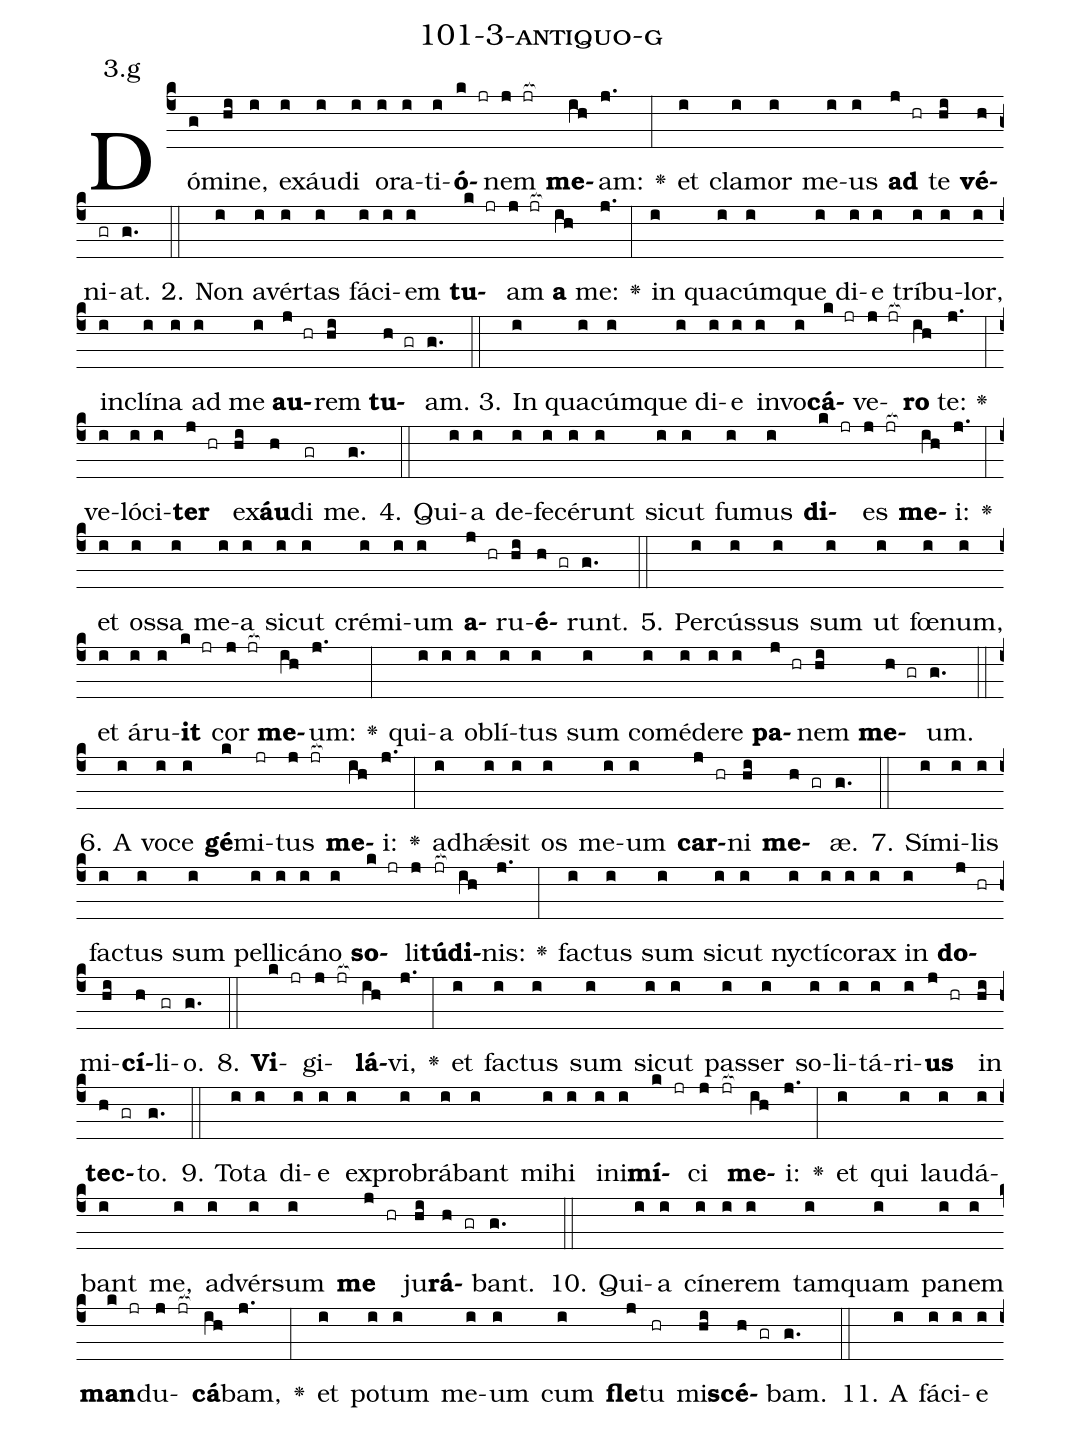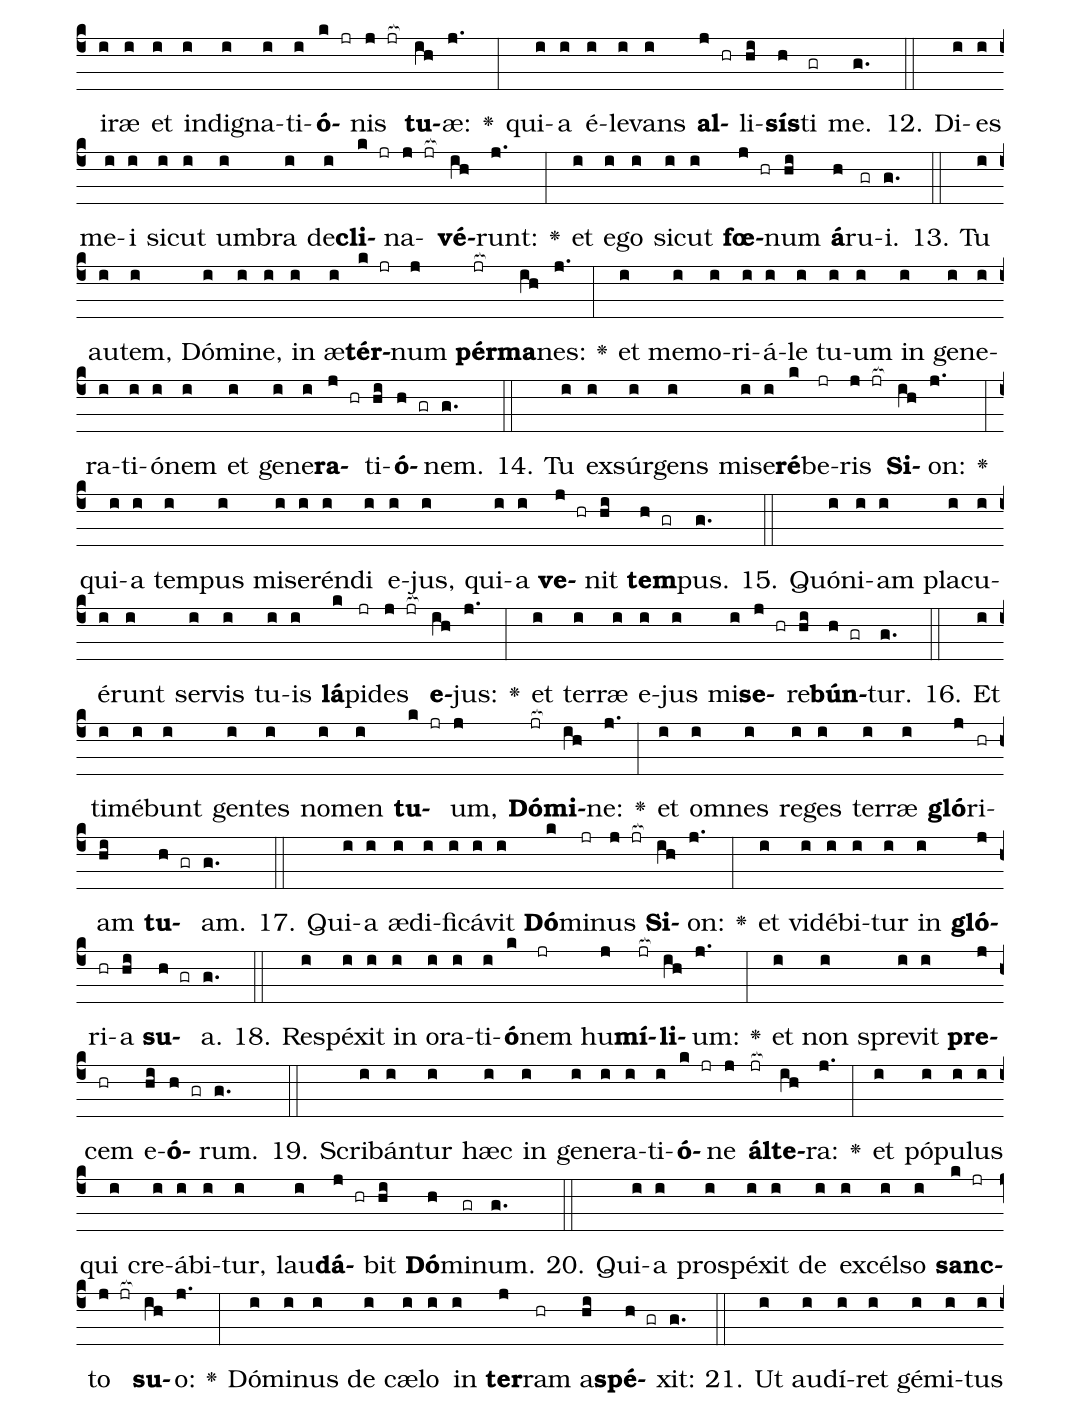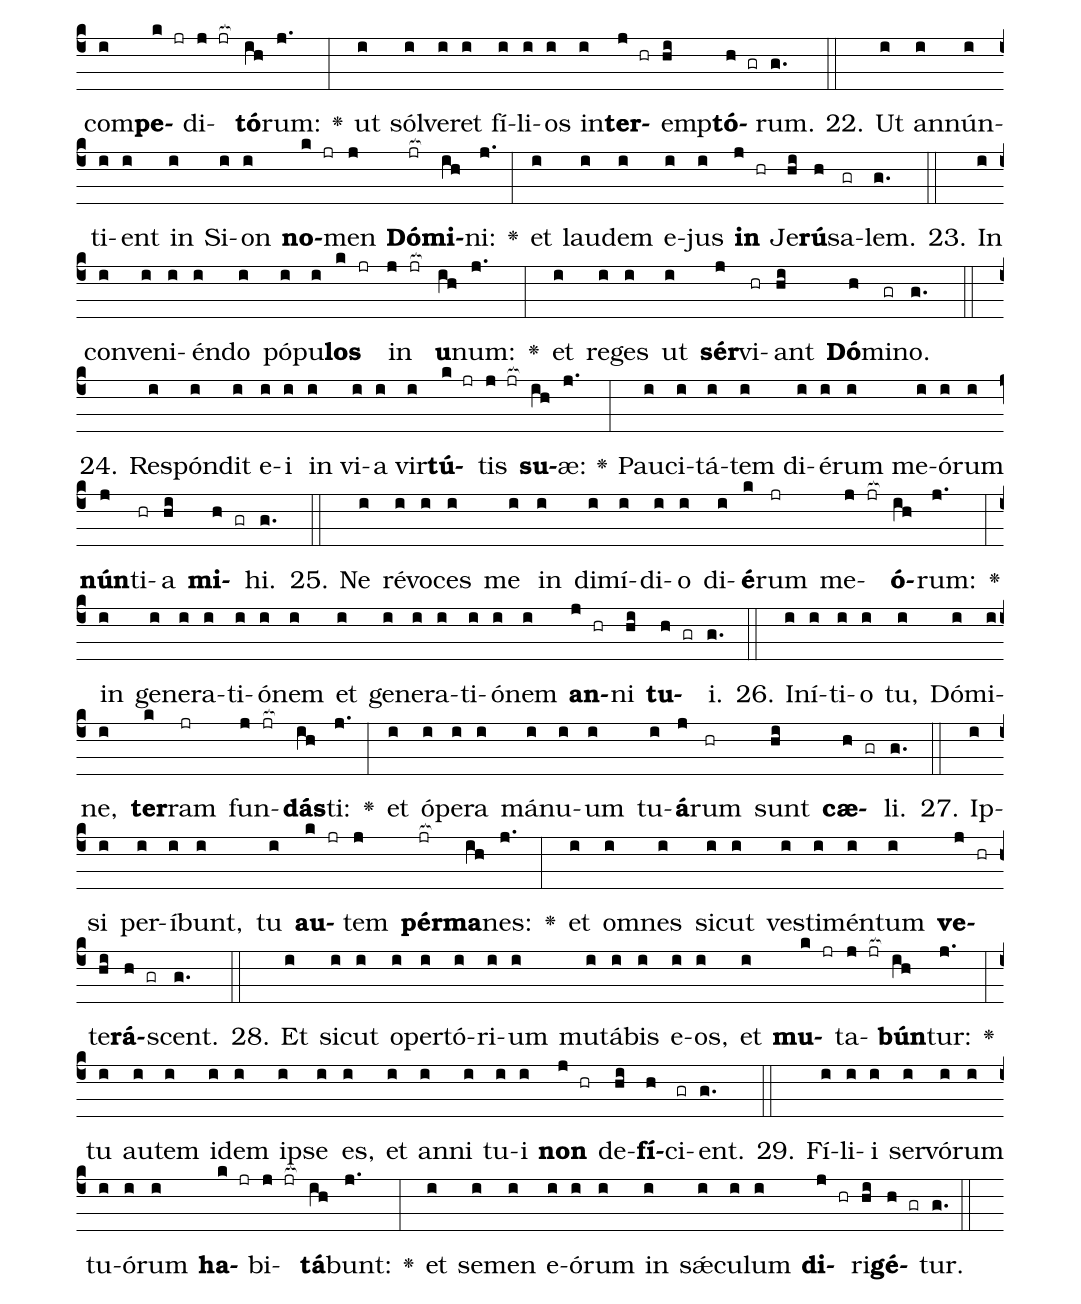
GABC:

name: 101-3-antiquo-g;
annotation: 3.g;
%%
(c4)Dó(g)mi(hi)ne,(i) ex(i)áu(i)di(i) o(i)ra(i)ti(i)<b>ó</b>(k jr)nem(j jr[ocb:1{]) <b>me</b>(ih[ocb:0}])am:(j.) <v>\greheightstar</v>(:) et(i) cla(i)mor(i) me(i)us(i) <b>ad</b>(j hr) te(hi) <b>vé</b>(h)ni(gr)at.(g.) (::)
2. Non(i) a(i)vér(i)tas(i) fá(i)ci(i)em(i) <b>tu</b>(k jr)am(j jr[ocb:1{]) <b>a</b>(ih[ocb:0}]) me:(j.) <v>\greheightstar</v>(:) in(i) qua(i)cúm(i)que(i) di(i)e(i) trí(i)bu(i)lor,(i) in(i)clí(i)na(i) ad(i) me(i) <b>au</b>(j hr)rem(hi) <b>tu</b>(h gr)am.(g.) (::)
3. In(i) qua(i)cúm(i)que(i) di(i)e(i) in(i)vo(i)<b>cá</b>(k jr)ve(j jr[ocb:1{])<b>ro</b>(ih[ocb:0}]) te:(j.) <v>\greheightstar</v>(:) ve(i)ló(i)ci(i)<b>ter</b>(j hr) ex(hi)<b>áu</b>(h)di(gr) me.(g.) (::)
4. Qui(i)a(i) de(i)fe(i)cé(i)runt(i) sic(i)ut(i) fu(i)mus(i) <b>di</b>(k jr)es(j jr[ocb:1{]) <b>me</b>(ih[ocb:0}])i:(j.) <v>\greheightstar</v>(:) et(i) os(i)sa(i) me(i)a(i) sic(i)ut(i) cré(i)mi(i)um(i) <b>a</b>(j hr)ru(hi)<b>é</b>(h gr)runt.(g.) (::)
5. Per(i)cús(i)sus(i) sum(i) ut(i) fœ(i)num,(i) et(i) á(i)ru(i)<b>it</b>(k jr) cor(j jr[ocb:1{]) <b>me</b>(ih[ocb:0}])um:(j.) <v>\greheightstar</v>(:) qui(i)a(i) ob(i)lí(i)tus(i) sum(i) com(i)é(i)de(i)re(i) <b>pa</b>(j hr)nem(hi) <b>me</b>(h gr)um.(g.) (::)
6. A(i) vo(i)ce(i) <b>gé</b>(k)mi(jr)tus(j jr[ocb:1{]) <b>me</b>(ih[ocb:0}])i:(j.) <v>\greheightstar</v>(:) ad(i)hǽ(i)sit(i) os(i) me(i)um(i) <b>car</b>(j hr)ni(hi) <b>me</b>(h gr)æ.(g.) (::)
7. Sí(i)mi(i)lis(i) fac(i)tus(i) sum(i) pel(i)li(i)cá(i)no(i) <b>so</b>(k jr)li(j)<b>tú</b>(jr[ocb:1{])<b>di</b>(ih[ocb:0}])nis:(j.) <v>\greheightstar</v>(:) fac(i)tus(i) sum(i) sic(i)ut(i) nyc(i)tí(i)co(i)rax(i) in(i) <b>do</b>(j hr)mi(hi)<b>cí</b>(h)li(gr)o.(g.) (::)
8. <b>Vi</b>(k jr)gi(j jr[ocb:1{])<b>lá</b>(ih[ocb:0}])vi,(j.) <v>\greheightstar</v>(:) et(i) fac(i)tus(i) sum(i) sic(i)ut(i) pas(i)ser(i) so(i)li(i)tá(i)ri(i)<b>us</b>(j hr) in(hi) <b>tec</b>(h gr)to.(g.) (::)
9. To(i)ta(i) di(i)e(i) ex(i)pro(i)brá(i)bant(i) mi(i)hi(i) in(i)i(i)<b>mí</b>(k jr)ci(j jr[ocb:1{]) <b>me</b>(ih[ocb:0}])i:(j.) <v>\greheightstar</v>(:) et(i) qui(i) lau(i)dá(i)bant(i) me,(i) ad(i)vér(i)sum(i) <b>me</b>(j hr) ju(hi)<b>rá</b>(h gr)bant.(g.) (::)
10. Qui(i)a(i) cí(i)ne(i)rem(i) tam(i)quam(i) pa(i)nem(i) <b>man</b>(k jr)du(j jr[ocb:1{])<b>cá</b>(ih[ocb:0}])bam,(j.) <v>\greheightstar</v>(:) et(i) po(i)tum(i) me(i)um(i) cum(i) <b>fle</b>(j)tu(hr) mi(hi)<b>scé</b>(h gr)bam.(g.) (::)
11. A(i) fá(i)ci(i)e(i) i(i)ræ(i) et(i) in(i)di(i)gna(i)ti(i)<b>ó</b>(k jr)nis(j jr[ocb:1{]) <b>tu</b>(ih[ocb:0}])æ:(j.) <v>\greheightstar</v>(:) qui(i)a(i) é(i)le(i)vans(i) <b>al</b>(j hr)li(hi)<b>sís</b>(h)ti(gr) me.(g.) (::)
12. Di(i)es(i) me(i)i(i) sic(i)ut(i) um(i)bra(i) de(i)<b>cli</b>(k jr)na(j jr[ocb:1{])<b>vé</b>(ih[ocb:0}])runt:(j.) <v>\greheightstar</v>(:) et(i) e(i)go(i) sic(i)ut(i) <b>fœ</b>(j hr)num(hi) <b>á</b>(h)ru(gr)i.(g.) (::)
13. Tu(i) au(i)tem,(i) Dó(i)mi(i)ne,(i) in(i) æ(i)<b>tér</b>(k jr)num(j) <b>pér</b>(jr[ocb:1{])<b>ma</b>(ih[ocb:0}])nes:(j.) <v>\greheightstar</v>(:) et(i) me(i)mo(i)ri(i)á(i)le(i) tu(i)um(i) in(i) ge(i)ne(i)ra(i)ti(i)ó(i)nem(i) et(i) ge(i)ne(i)<b>ra</b>(j hr)ti(hi)<b>ó</b>(h gr)nem.(g.) (::)
14. Tu(i) ex(i)súr(i)gens(i) mi(i)se(i)<b>ré</b>(k)be(jr)ris(j jr[ocb:1{]) <b>Si</b>(ih[ocb:0}])on:(j.) <v>\greheightstar</v>(:) qui(i)a(i) tem(i)pus(i) mi(i)se(i)rén(i)di(i) e(i)jus,(i) qui(i)a(i) <b>ve</b>(j hr)nit(hi) <b>tem</b>(h gr)pus.(g.) (::)
15. Quón(i)i(i)am(i) pla(i)cu(i)é(i)runt(i) ser(i)vis(i) tu(i)is(i) <b>lá</b>(k)pi(jr)des(j jr[ocb:1{]) <b>e</b>(ih[ocb:0}])jus:(j.) <v>\greheightstar</v>(:) et(i) ter(i)ræ(i) e(i)jus(i) mi(i)<b>se</b>(j hr)re(hi)<b>bún</b>(h gr)tur.(g.) (::)
16. Et(i) ti(i)mé(i)bunt(i) gen(i)tes(i) no(i)men(i) <b>tu</b>(k jr)um,(j) <b>Dó</b>(jr[ocb:1{])<b>mi</b>(ih[ocb:0}])ne:(j.) <v>\greheightstar</v>(:) et(i) om(i)nes(i) re(i)ges(i) ter(i)ræ(i) <b>gló</b>(j)ri(hr)am(hi) <b>tu</b>(h gr)am.(g.) (::)
17. Qui(i)a(i) æ(i)di(i)fi(i)cá(i)vit(i) <b>Dó</b>(k)mi(jr)nus(j jr[ocb:1{]) <b>Si</b>(ih[ocb:0}])on:(j.) <v>\greheightstar</v>(:) et(i) vi(i)dé(i)bi(i)tur(i) in(i) <b>gló</b>(j)ri(hr)a(hi) <b>su</b>(h gr)a.(g.) (::)
18. Re(i)spé(i)xit(i) in(i) o(i)ra(i)ti(i)<b>ó</b>(k)nem(jr) hu(j)<b>mí</b>(jr[ocb:1{])<b>li</b>(ih[ocb:0}])um:(j.) <v>\greheightstar</v>(:) et(i) non(i) spre(i)vit(i) <b>pre</b>(j)cem(hr) e(hi)<b>ó</b>(h gr)rum.(g.) (::)
19. Scri(i)bán(i)tur(i) hæc(i) in(i) ge(i)ne(i)ra(i)ti(i)<b>ó</b>(k jr)ne(j) <b>ál</b>(jr[ocb:1{])<b>te</b>(ih[ocb:0}])ra:(j.) <v>\greheightstar</v>(:) et(i) pó(i)pu(i)lus(i) qui(i) cre(i)á(i)bi(i)tur,(i) lau(i)<b>dá</b>(j hr)bit(hi) <b>Dó</b>(h)mi(gr)num.(g.) (::)
20. Qui(i)a(i) pro(i)spé(i)xit(i) de(i) ex(i)cél(i)so(i) <b>sanc</b>(k jr)to(j jr[ocb:1{]) <b>su</b>(ih[ocb:0}])o:(j.) <v>\greheightstar</v>(:) Dó(i)mi(i)nus(i) de(i) cæ(i)lo(i) in(i) <b>ter</b>(j)ram(hr) a(hi)<b>spé</b>(h gr)xit:(g.) (::)
21. Ut(i) au(i)dí(i)ret(i) gé(i)mi(i)tus(i) com(i)<b>pe</b>(k jr)di(j jr[ocb:1{])<b>tó</b>(ih[ocb:0}])rum:(j.) <v>\greheightstar</v>(:) ut(i) sól(i)ve(i)ret(i) fí(i)li(i)os(i) in(i)<b>ter</b>(j hr)emp(hi)<b>tó</b>(h gr)rum.(g.) (::)
22. Ut(i) an(i)nún(i)ti(i)ent(i) in(i) Si(i)on(i) <b>no</b>(k jr)men(j) <b>Dó</b>(jr[ocb:1{])<b>mi</b>(ih[ocb:0}])ni:(j.) <v>\greheightstar</v>(:) et(i) lau(i)dem(i) e(i)jus(i) <b>in</b>(j hr) Je(hi)<b>rú</b>(h)sa(gr)lem.(g.) (::)
23. In(i) con(i)ve(i)ni(i)én(i)do(i) pó(i)pu(i)<b>los</b>(k jr) in(j jr[ocb:1{]) <b>u</b>(ih[ocb:0}])num:(j.) <v>\greheightstar</v>(:) et(i) re(i)ges(i) ut(i) <b>sér</b>(j)vi(hr)ant(hi) <b>Dó</b>(h)mi(gr)no.(g.) (::)
24. Re(i)spón(i)dit(i) e(i)i(i) in(i) vi(i)a(i) vir(i)<b>tú</b>(k jr)tis(j jr[ocb:1{]) <b>su</b>(ih[ocb:0}])æ:(j.) <v>\greheightstar</v>(:) Pau(i)ci(i)tá(i)tem(i) di(i)é(i)rum(i) me(i)ó(i)rum(i) <b>nún</b>(j)ti(hr)a(hi) <b>mi</b>(h gr)hi.(g.) (::)
25. Ne(i) ré(i)vo(i)ces(i) me(i) in(i) di(i)mí(i)di(i)o(i) di(i)<b>é</b>(k)rum(jr) me(j jr[ocb:1{])<b>ó</b>(ih[ocb:0}])rum:(j.) <v>\greheightstar</v>(:) in(i) ge(i)ne(i)ra(i)ti(i)ó(i)nem(i) et(i) ge(i)ne(i)ra(i)ti(i)ó(i)nem(i) <b>an</b>(j hr)ni(hi) <b>tu</b>(h gr)i.(g.) (::)
26. In(i)í(i)ti(i)o(i) tu,(i) Dó(i)mi(i)ne,(i) <b>ter</b>(k)ram(jr) fun(j jr[ocb:1{])<b>dás</b>(ih[ocb:0}])ti:(j.) <v>\greheightstar</v>(:) et(i) ó(i)pe(i)ra(i) má(i)nu(i)um(i) tu(i)<b>á</b>(j)rum(hr) sunt(hi) <b>cæ</b>(h gr)li.(g.) (::)
27. Ip(i)si(i) per(i)í(i)bunt,(i) tu(i) <b>au</b>(k jr)tem(j) <b>pér</b>(jr[ocb:1{])<b>ma</b>(ih[ocb:0}])nes:(j.) <v>\greheightstar</v>(:) et(i) om(i)nes(i) sic(i)ut(i) ves(i)ti(i)mén(i)tum(i) <b>ve</b>(j hr)te(hi)<b>rá</b>(h gr)scent.(g.) (::)
28. Et(i) sic(i)ut(i) o(i)per(i)tó(i)ri(i)um(i) mu(i)tá(i)bis(i) e(i)os,(i) et(i) <b>mu</b>(k jr)ta(j jr[ocb:1{])<b>bún</b>(ih[ocb:0}])tur:(j.) <v>\greheightstar</v>(:) tu(i) au(i)tem(i) i(i)dem(i) ip(i)se(i) es,(i) et(i) an(i)ni(i) tu(i)i(i) <b>non</b>(j hr) de(hi)<b>fí</b>(h)ci(gr)ent.(g.) (::)
29. Fí(i)li(i)i(i) ser(i)vó(i)rum(i) tu(i)ó(i)rum(i) <b>ha</b>(k jr)bi(j jr[ocb:1{])<b>tá</b>(ih[ocb:0}])bunt:(j.) <v>\greheightstar</v>(:) et(i) se(i)men(i) e(i)ó(i)rum(i) in(i) sǽ(i)cu(i)lum(i) <b>di</b>(j hr)ri(hi)<b>gé</b>(h gr)tur.(g.) (::)
